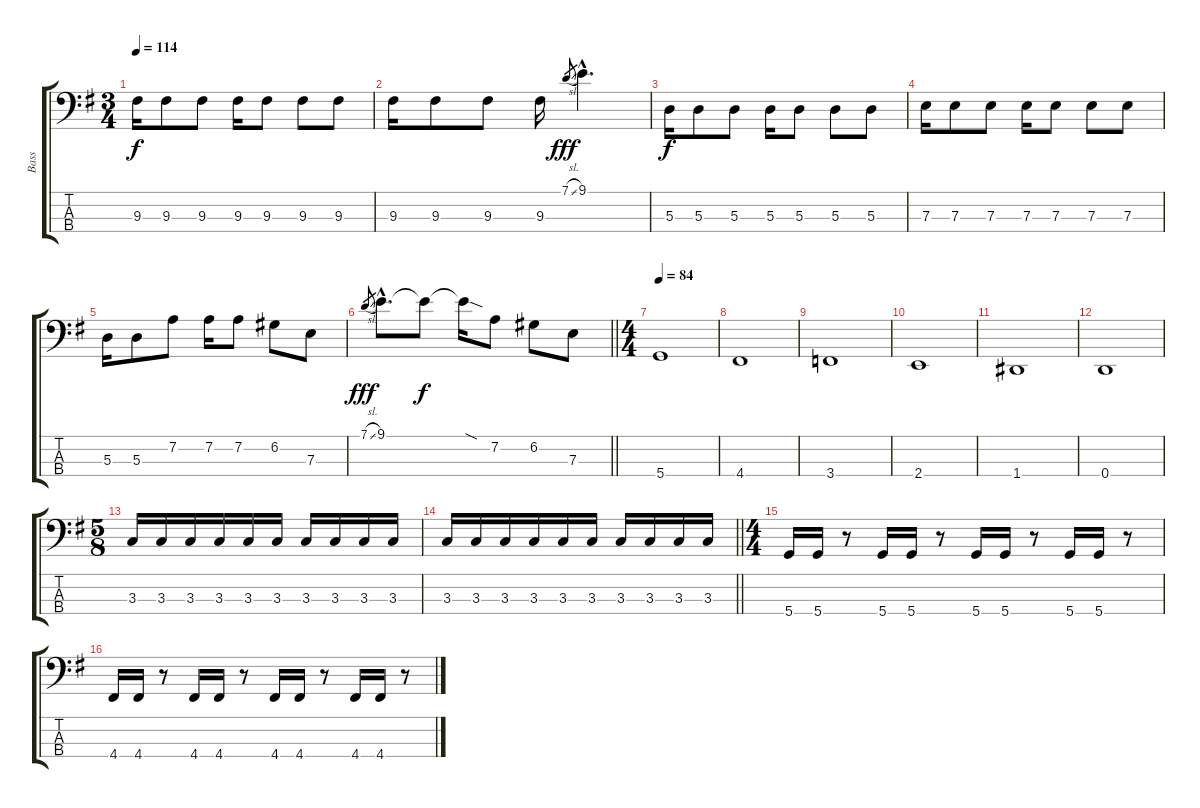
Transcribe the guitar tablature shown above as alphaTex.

\track ("Bass" "Bass") {instrument electricbasspick}
\staff {score tabs}
\tuning (G2 D2 A1 D1) {hide}
\ts (3 4)
\tempo 114
\clef f4
\ks g
9.3.16{dy f} 9.3.8 9.3.8 9.3.16 9.3.8 9.3.8 9.3.8 |
9.3.16 9.3.8 9.3.8 9.3.16 7.1{sl}.8{gr dy fff} 9.1{hac}.4{d} |
5.3.16{dy f} 5.3.8 5.3.8 5.3.16 5.3.8 5.3.8 5.3.8 |
7.3.16 7.3.8 7.3.8 7.3.16 7.3.8 7.3.8 7.3.8 |
5.3.16 5.3.8 7.2.8 7.2.16 7.2.8 6.2.8 7.3.8 |
\barLineRight lightlight
7.1{sl}.8{gr dy fff} 9.1{hac}.8{d} 9.1{t}.8{dy f} 9.1{sod t}.16 7.2.8 6.2.8 7.3.8 |
\ts (4 4)
\tempo 84
5.4.1 |
4.4.1 |
3.4.1 |
2.4.1 |
1.4.1 |
0.4.1 |
\ts (5 8)
3.3.16 3.3.16 3.3.16 3.3.16 3.3.16 3.3.16 3.3.16 3.3.16 3.3.16 3.3.16 |
\barLineRight lightlight
3.3.16 3.3.16 3.3.16 3.3.16 3.3.16 3.3.16 3.3.16 3.3.16 3.3.16 3.3.16 |
\ts (4 4)
5.4.16 5.4.16 r.8 5.4.16 5.4.16 r.8 5.4.16 5.4.16 r.8 5.4.16 5.4.16 r.8 |
4.4.16 4.4.16 r.8 4.4.16 4.4.16 r.8 4.4.16 4.4.16 r.8 4.4.16 4.4.16 r.8
